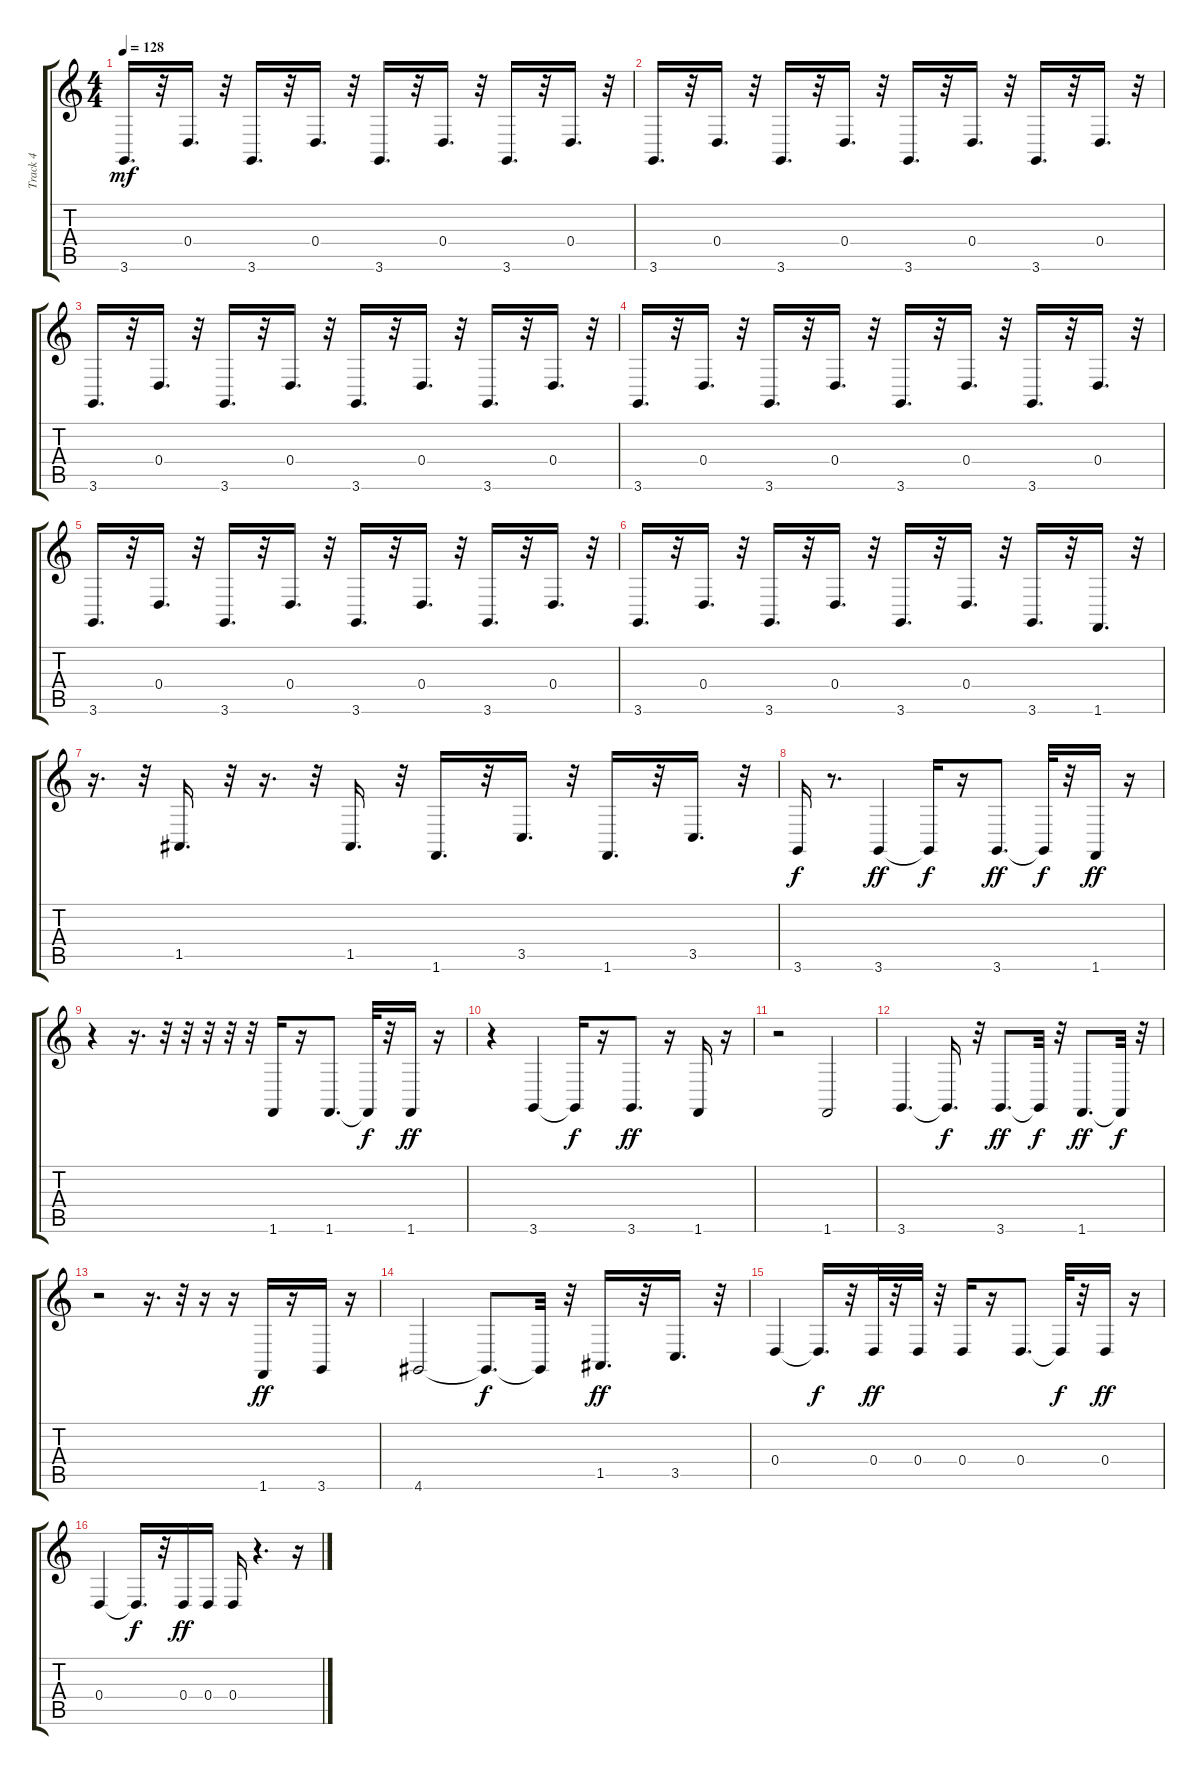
\track ("Track 4" "Track 4") {instrument bassoon}
\staff {score tabs}
\tuning (E4 B3 G3 D3 A2 E2) {hide}
\ts (4 4)
\tempo 128
\clef g2
\ks c
3.6.16{d dy mf} r.32 0.4.16{d} r.32 3.6.16{d} r.32 0.4.16{d} r.32 3.6.16{d} r.32 0.4.16{d} r.32 3.6.16{d} r.32 0.4.16{d} r.32 |
3.6.16{d} r.32 0.4.16{d} r.32 3.6.16{d} r.32 0.4.16{d} r.32 3.6.16{d} r.32 0.4.16{d} r.32 3.6.16{d} r.32 0.4.16{d} r.32 |
3.6.16{d} r.32 0.4.16{d} r.32 3.6.16{d} r.32 0.4.16{d} r.32 3.6.16{d} r.32 0.4.16{d} r.32 3.6.16{d} r.32 0.4.16{d} r.32 |
3.6.16{d} r.32 0.4.16{d} r.32 3.6.16{d} r.32 0.4.16{d} r.32 3.6.16{d} r.32 0.4.16{d} r.32 3.6.16{d} r.32 0.4.16{d} r.32 |
3.6.16{d} r.32 0.4.16{d} r.32 3.6.16{d} r.32 0.4.16{d} r.32 3.6.16{d} r.32 0.4.16{d} r.32 3.6.16{d} r.32 0.4.16{d} r.32 |
3.6.16{d} r.32 0.4.16{d} r.32 3.6.16{d} r.32 0.4.16{d} r.32 3.6.16{d} r.32 0.4.16{d} r.32 3.6.16{d} r.32 1.6.16{d} r.32 |
r.16{d} r.32 1.5.16{d} r.32 r.16{d} r.32 1.5.16{d} r.32 1.6.16{d} r.32 3.5.16{d} r.32 1.6.16{d} r.32 3.5.16{d} r.32 |
3.6.16{dy f} r.8{d} 3.6.4{dy ff} 3.6{t}.16{dy f} r.16 3.6.8{d dy ff} 3.6{t}.32{dy f} r.32 1.6.16{dy ff} r.16 |
r.4 r.16{d} r.32 r.32 r.32 r.32 r.32 1.6.16 r.16 1.6.8{d} 1.6{t}.32{dy f} r.32 1.6.16{dy ff} r.16 |
r.4 3.6.4 3.6{t}.16{dy f} r.16 3.6.8{d dy ff} r.16 1.6.16 r.16 |
r.2 1.6.2 |
3.6.4{d} 3.6{t}.16{d dy f} r.32 3.6.8{d dy ff} 3.6{t}.32{dy f} r.32 1.6.8{d dy ff} 1.6{t}.32{dy f} r.32 |
r.2 r.16{d} r.32 r.16 r.16 1.6.16{dy ff} r.16 3.6.16 r.16 |
4.6.2 4.6{t}.8{d dy f} 4.6{t}.32 r.32 1.5.16{d dy ff} r.32 3.5.16{d} r.32 |
0.4.4 0.4{t}.16{d dy f} r.32 0.4.32{dy ff} r.32 0.4.32 r.32 0.4.16 r.16 0.4.8{d} 0.4{t}.32{dy f} r.32 0.4.16{dy ff} r.16 |
0.4.4 0.4{t}.16{d dy f} r.32 0.4.16{dy ff} 0.4.16 0.4.16 r.4{d} r.16
